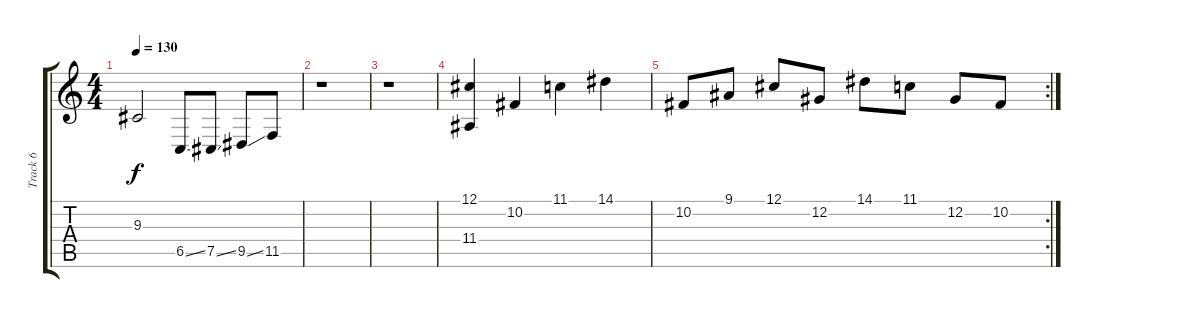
\track ("Track 6" "Track 6") {instrument tenorsax}
\staff {score tabs}
\tuning (Db4 Ab3 E3 B2 Gb2 Db2) {hide}
\ts (4 4)
\tempo 130
\clef g2
\ks c
9.3.2{dy f} 6.5{ss}.8 7.5{ss}.8 9.5{ss}.8 11.5.8 |
r.1 |
r.1 |
(12.1 11.4).4 10.2.4 11.1.4 14.1.4 |
\rc 2
10.2.8 9.1.8 12.1.8 12.2.8 14.1.8 11.1.8 12.2.8 10.2.8
